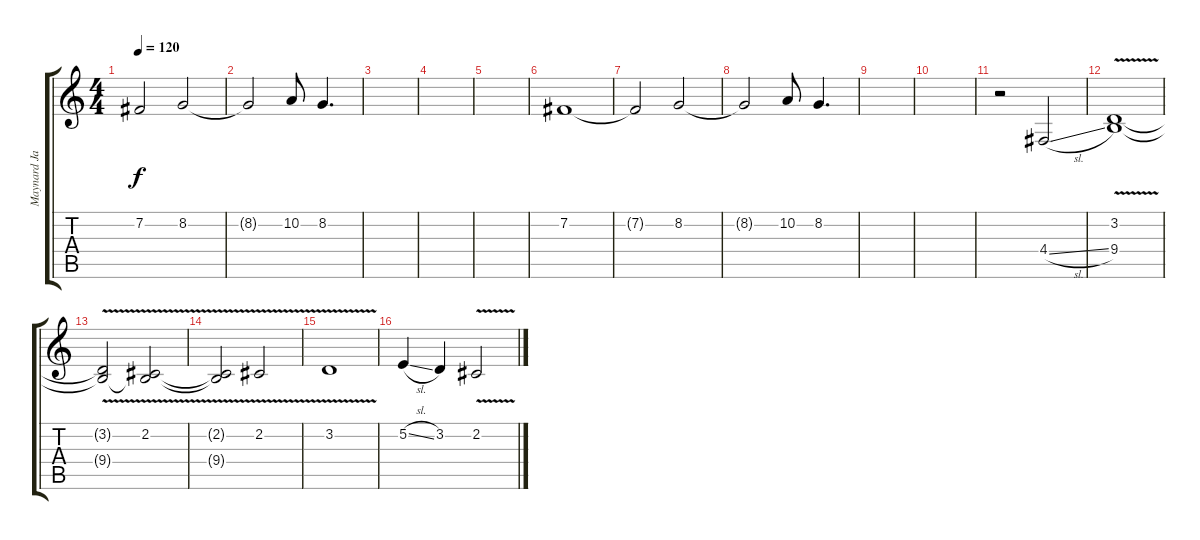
\track ("Maynard James Keenan" "Maynard Ja") {instrument synthstrings2}
\staff {score tabs}
\tuning (E4 B3 G3 D3 A2 E2) {hide}
\ts (4 4)
\tempo 120
\clef g2
\ks c
7.2{t}.2{dy f} 8.2.2 |
8.2{t}.2 10.2.8 8.2.4{d} |
|
|
|
7.2.1 |
7.2{t}.2 8.2.2 |
8.2{t}.2 10.2.8 8.2.4{d} |
|
|
r.2 4.4{sl}.2 |
(3.2 9.4{v}).1 |
(3.2{t} 9.4{t}).2 (2.2{v} 9.4{t}).2{volume 3} |
(2.2{t} 9.4{t}).2 2.2{v}.2{volume 6} |
3.2{v}.1 |
5.2{sl}.4 3.2.4 2.2{v}.2
